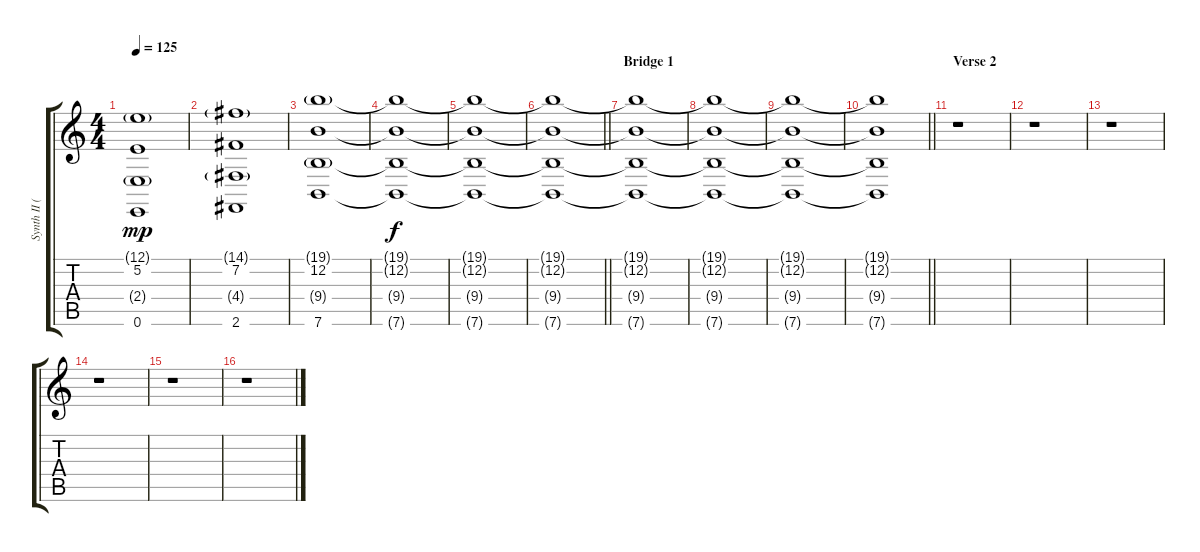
\track ("Synth II (Strings)" "Synth II (") {instrument stringensemble2}
\staff {score tabs}
\tuning (E4 B3 G3 D3 A2 E2) {hide}
\ts (4 4)
\tempo 125
\clef g2
\ks c
(12.1{g} 5.2 2.4{g} 0.6).1{dy mp} |
(14.1{g} 7.2 4.4{g} 2.6).1 |
(19.1{g} 12.2 9.4{g} 7.6).1 |
(19.1{t} 12.2{t} 9.4{t} 7.6{t}).1{dy f} |
(19.1{t} 12.2{t} 9.4{t} 7.6{t}).1 |
\barLineRight lightlight
(19.1{t} 12.2{t} 9.4{t} 7.6{t}).1 |
\section ("" "Bridge 1")
(19.1{t} 12.2{t} 9.4{t} 7.6{t}).1 |
(19.1{t} 12.2{t} 9.4{t} 7.6{t}).1 |
(19.1{t} 12.2{t} 9.4{t} 7.6{t}).1 |
\barLineRight lightlight
(19.1{t} 12.2{t} 9.4{t} 7.6{t}).1 |
\section ("" "Verse 2")
r.1 |
r.1 |
r.1 |
r.1 |
r.1 |
r.1
